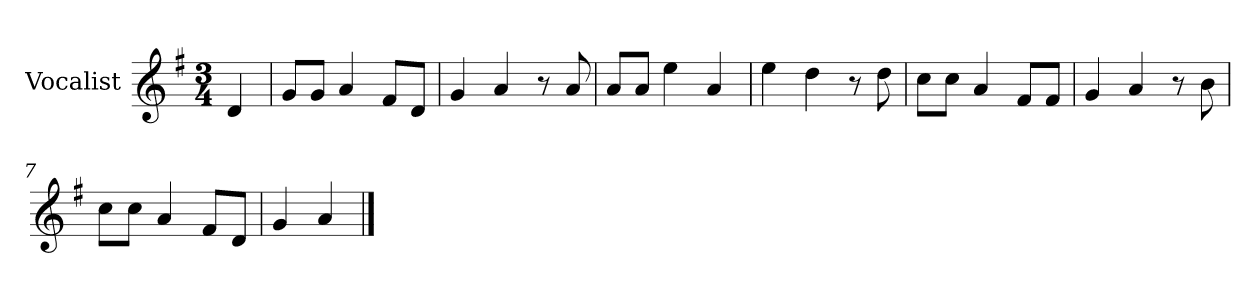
**kern
*part1
*staff1
*I"Vocalist
*k[f#]
*G:
*M3/4
=
4d
=1
8gL
8gJ
4a
8f#L
8dJ
=2
4g
4a
8r
8a
=3
8aL
8aJ
4ee
4a
=4
4ee
4dd
8r
8dd
=5
8ccL
8ccJ
4a
8f#L
8f#J
=6
4g
4a
8r
8b
=7
8ccL
8ccJ
4a
8f#L
8dJ
=8
4g
4a
==
*-
